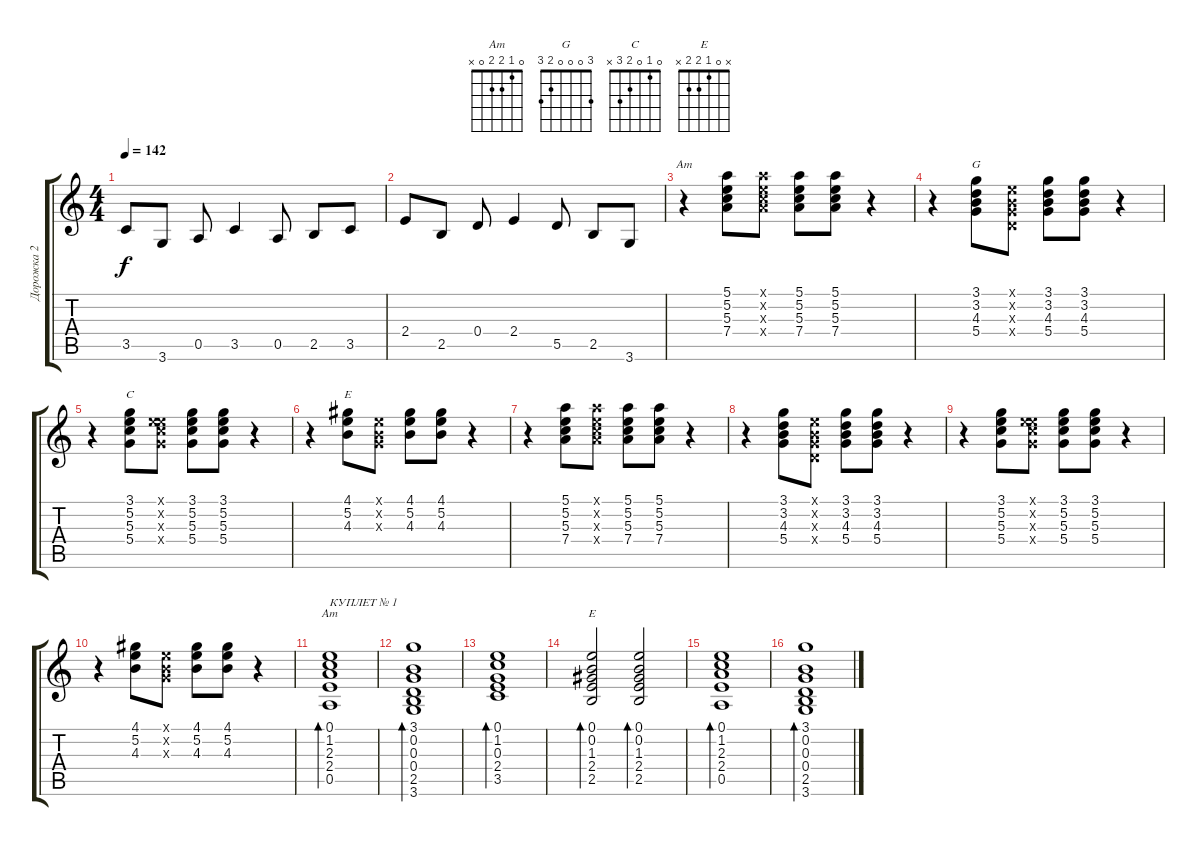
\track ("Дорожка 2" "Дорожка 2") {instrument acousticguitarsteel}
\staff {score tabs}
\tuning (E4 B3 G3 D3 A2 E2) {hide}
\chord ("Am" 5 5 5 7 x x) {firstfret 5 barre 5}
\chord ("G" 3 0 0 0 2 3)
\chord ("C" 0 1 0 2 3 x)
\chord ("E" 3 5 4 5 x x)
\chord ("Am" 0 1 2 2 0 x)
\chord ("E" x 0 1 2 2 x)
\ts (4 4)
\tempo 142
\clef g2
\ks c
3.5.8{dy f} 3.6.8 0.5.8 3.5.4 0.5.8 2.5.8 3.5.8 |
2.4.8 2.5.8 0.4.8 2.4.4 5.5.8 2.5.8 3.6.8 |
r.4{ch "Am"} (5.1 5.2 5.3 7.4).8 (5.1{x} 5.2{x} 5.3{x} 7.4{x}).8 (5.1 5.2 5.3 7.4).8 (5.1 5.2 5.3 7.4).8 r.4 |
r.4 (3.1 3.2 4.3 5.4).8{ch "G"} (0.1{x} 0.2{x} 0.3{x} 0.4{x}).8 (3.1 3.2 4.3 5.4).8 (3.1 3.2 4.3 5.4).8 r.4 |
r.4 (3.1 5.2 5.3 5.4).8{ch "C"} (0.1{x} 5.2{x} 5.3{x} 5.4{x}).8 (3.1 5.2 5.3 5.4).8 (3.1 5.2 5.3 5.4).8 r.4 |
r.4 (4.1 5.2 4.3).8{ch "E"} (0.1{x} 0.2{x} 0.3{x}).8 (4.1 5.2 4.3).8 (4.1 5.2 4.3).8 r.4 |
r.4 (5.1 5.2 5.3 7.4).8 (5.1{x} 5.2{x} 5.3{x} 7.4{x}).8 (5.1 5.2 5.3 7.4).8 (5.1 5.2 5.3 7.4).8 r.4 |
r.4 (3.1 3.2 4.3 5.4).8 (0.1{x} 0.2{x} 0.3{x} 0.4{x}).8 (3.1 3.2 4.3 5.4).8 (3.1 3.2 4.3 5.4).8 r.4 |
r.4 (3.1 5.2 5.3 5.4).8 (0.1{x} 5.2{x} 5.3{x} 5.4{x}).8 (3.1 5.2 5.3 5.4).8 (3.1 5.2 5.3 5.4).8 r.4 |
r.4 (4.1 5.2 4.3).8 (0.1{x} 0.2{x} 0.3{x}).8 (4.1 5.2 4.3).8 (4.1 5.2 4.3).8 r.4 |
(0.1 1.2 2.3 2.4 0.5).1{bd 240 ch "Am" txt "КУПЛЕТ № 1"} |
(3.1 0.2 0.3 0.4 2.5 3.6).1{bd 120} |
(0.1 1.2 0.3 2.4 3.5).1{bd 60} |
(0.1 0.2 1.3 2.4 2.5).2{bd 60 ch "E"} (0.1 0.2 1.3 2.4 2.5).2{bd 60} |
(0.1 1.2 2.3 2.4 0.5).1{bd 240} |
(3.1 0.2 0.3 0.4 2.5 3.6).1{bd 120}
